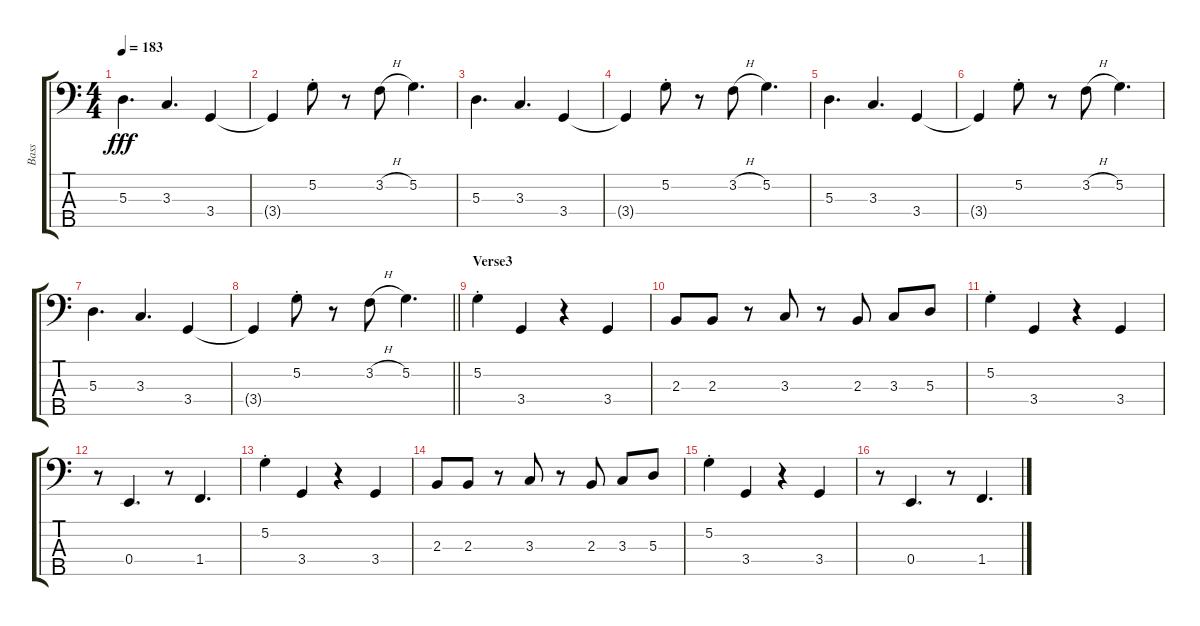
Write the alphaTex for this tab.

\track ("Bass" "Bass") {instrument electricbassfinger}
\staff {score tabs}
\tuning (G2 D2 A1 E1 B0) {hide}
\ts (4 4)
\tempo 183
\clef f4
\ks c
5.3.4{d dy fff} 3.3.4{d} 3.4.4 |
3.4{t}.4 5.2{st}.8 r.8 3.2{h}.8 5.2.4{d} |
5.3.4{d} 3.3.4{d} 3.4.4 |
3.4{t}.4 5.2{st}.8 r.8 3.2{h}.8 5.2.4{d} |
5.3.4{d} 3.3.4{d} 3.4.4 |
3.4{t}.4 5.2{st}.8 r.8 3.2{h}.8 5.2.4{d} |
5.3.4{d} 3.3.4{d} 3.4.4 |
\barLineRight lightlight
3.4{t}.4 5.2{st}.8 r.8 3.2{h}.8 5.2.4{d} |
\section ("" "Verse3")
5.2{st}.4 3.4.4 r.4 3.4.4 |
2.3.8 2.3.8 r.8 3.3.8 r.8 2.3.8 3.3.8 5.3.8 |
5.2{st}.4 3.4.4 r.4 3.4.4 |
r.8 0.4.4{d} r.8 1.4.4{d} |
5.2{st}.4 3.4.4 r.4 3.4.4 |
2.3.8 2.3.8 r.8 3.3.8 r.8 2.3.8 3.3.8 5.3.8 |
5.2{st}.4 3.4.4 r.4 3.4.4 |
r.8 0.4.4{d} r.8 1.4.4{d}
